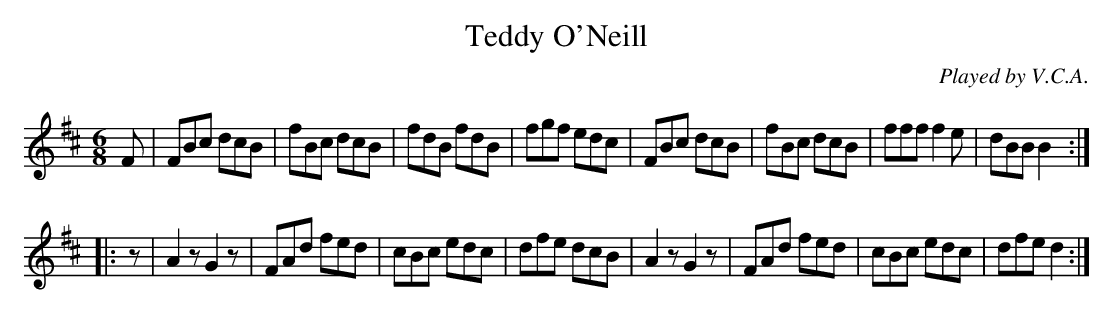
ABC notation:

X:1
T:Teddy O'Neill
C:Played by V.C.A.
M:6/8
L:1/8
K:Bm
F|FBc dcB|fBc dcB|fdB fdB|fgf edc|FBc dcB|fBc dcB|fff f2e|dBB B2::
z|A2z G2z|FAd fed|cBc edc|dfe dcB|A2z G2z|FAd fed|cBc edc|dfe d2:|
